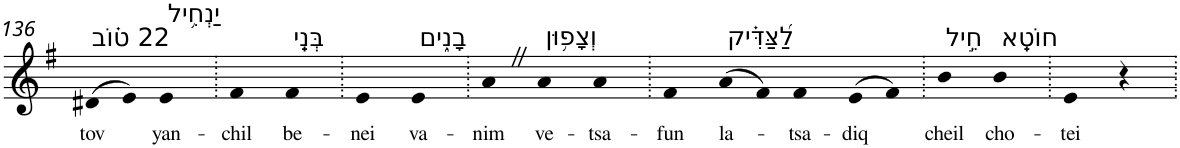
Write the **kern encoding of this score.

**kern	**text
*part1	*part1
*staff1	*staff1
*I"Piano	*
*I'Pno	*
!!LO:PB:g=z
*clefG2	*
*k[f#]	*
*G:	*
=136	=136
!LO:TX:a:t=22 ט֗וֹב	!
!	!LO:LY:b
(>8d#X	tov
8e)	.
!LO:TX:a:t=יַנְחִ֥יל	!
!	!LO:LY:b
4e	yan-
=137.	=137.
!	!LO:LY:b
4f#	-chil
!LO:TX:a:t=בְּנֵֽי	!
!	!LO:LY:b
4f#	be-
=138.	=138.
!	!LO:LY:b
4e	-nei
!LO:TX:a:t=בָנִ֑ים	!
!	!LO:LY:b
4e	va-
=139.	=139.
!	!LO:LY:b
4aZ	-nim
!LO:TX:a:t=וְצָפ֥וּן	!
!	!LO:LY:b
4a	ve-
!	!LO:LY:b
4a	-tsa-
=140.	=140.
!	!LO:LY:b
4f#	-fun
!LO:TX:a:t=לַ֝צַּדִּ֗יק	!
!	!LO:LY:b
(>8a	la-
8f#)	.
!	!LO:LY:b
4f#	-tsa-
!	!LO:LY:b
(>8e	-diq
8f#)	.
=141.	=141.
!LO:TX:a:t=חֵ֣יל	!
!	!LO:LY:b
4b	cheil
!LO:TX:a:t=חוֹטֵֽא	!
!	!LO:LY:b
4b	cho-
=142.	=142.
!	!LO:LY:b
4e	-tei
4r	.
=.	=.
*-	*-
